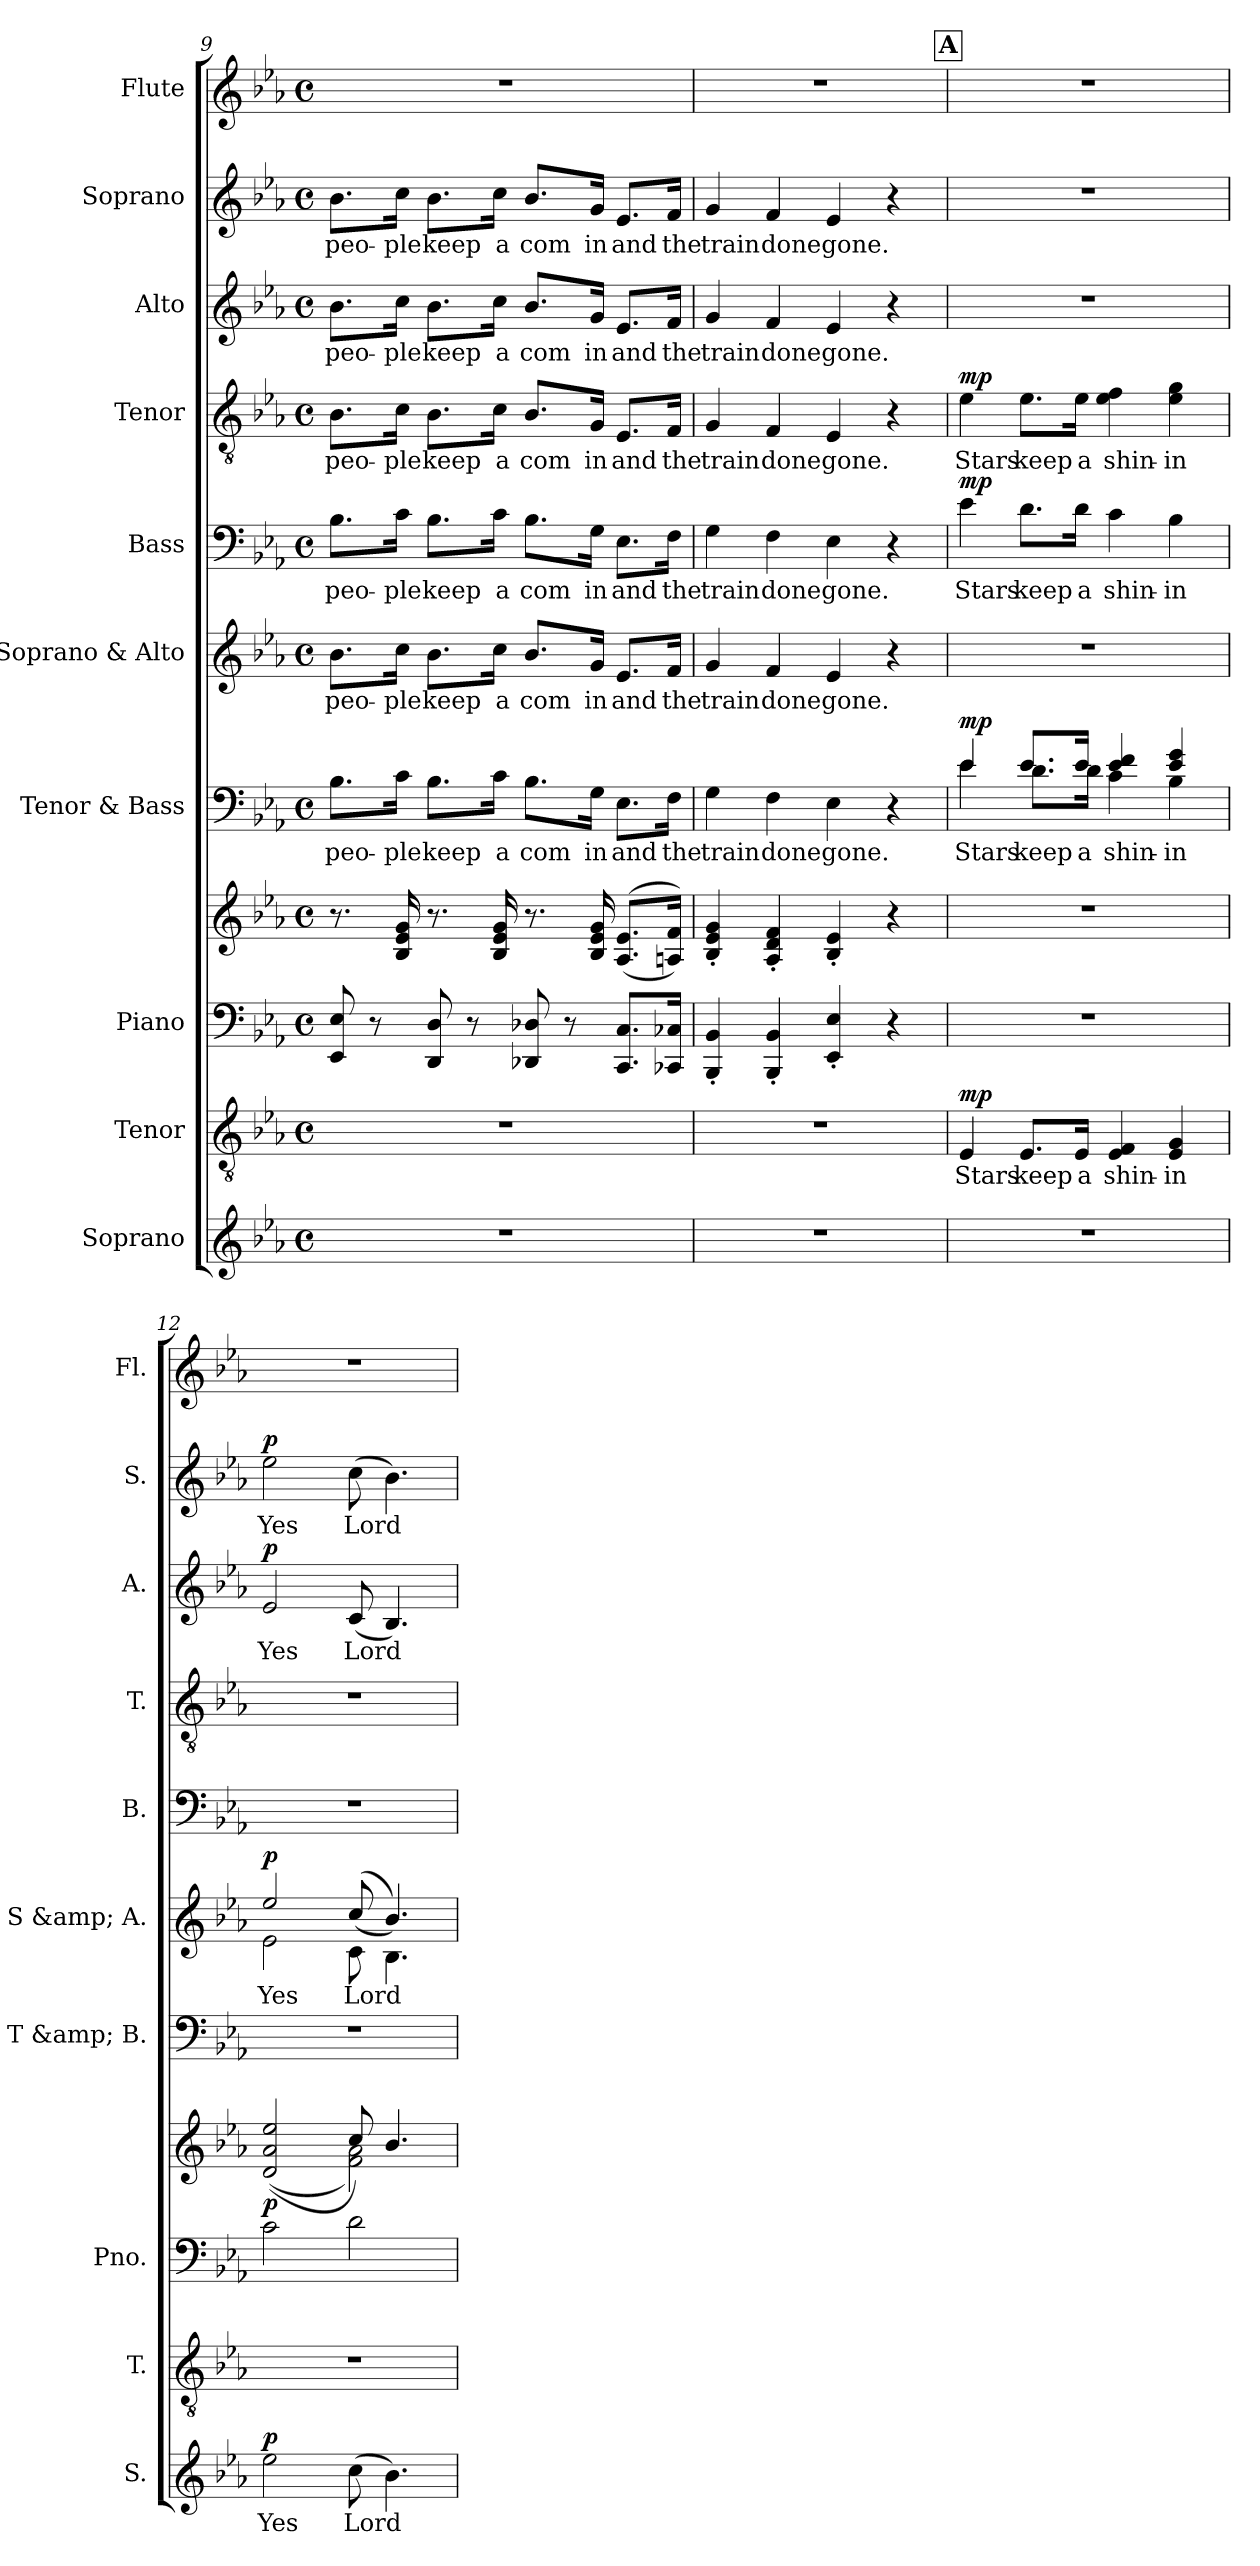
**kern	**text	**dynam	**kern	**text	**dynam	**kern	**kern	**dynam	**kern	**text	**dynam	**kern	**text	**dynam	**kern	**text	**dynam	**kern	**text	**dynam	**kern	**text	**dynam	**kern	**text	**dynam	**kern
*part10	*part10	*part10	*part9	*part9	*part9	*part8	*part8	*part8	*part7	*part7	*part7	*part6	*part6	*part6	*part5	*part5	*part5	*part4	*part4	*part4	*part3	*part3	*part3	*part2	*part2	*part2	*part1
*staff11	*staff11	*staff11	*staff10	*staff10	*staff10	*staff9	*staff8	*staff8/9	*staff7	*staff7	*staff7	*staff6	*staff6	*staff6	*staff5	*staff5	*staff5	*staff4	*staff4	*staff4	*staff3	*staff3	*staff3	*staff2	*staff2	*staff2	*staff1
*I"Soprano	*	*	*I"Tenor	*	*	*I"Piano	*	*	*I"Tenor &amp; Bass	*	*	*I"Soprano &amp; Alto	*	*	*I"Bass	*	*	*I"Tenor	*	*	*I"Alto	*	*	*I"Soprano	*	*	*I"Flute
*I'S.	*	*	*I'T.	*	*	*I'Pno.	*	*	*I'T &amp; B.	*	*	*I'S &amp; A.	*	*	*I'B.	*	*	*I'T.	*	*	*I'A.	*	*	*I'S.	*	*	*I'Fl.
*clefG2	*	*	*clefGv2	*	*	*clefF4	*clefG2	*	*clefF4	*	*	*clefG2	*	*	*clefF4	*	*	*clefGv2	*	*	*clefG2	*	*	*clefG2	*	*	*clefG2
*k[b-e-a-]	*	*	*k[b-e-a-]	*	*	*k[b-e-a-]	*k[b-e-a-]	*	*k[b-e-a-]	*	*	*k[b-e-a-]	*	*	*k[b-e-a-]	*	*	*k[b-e-a-]	*	*	*k[b-e-a-]	*	*	*k[b-e-a-]	*	*	*k[b-e-a-]
*M4/4	*	*	*M4/4	*	*	*M4/4	*M4/4	*	*M4/4	*	*	*M4/4	*	*	*M4/4	*	*	*M4/4	*	*	*M4/4	*	*	*M4/4	*	*	*M4/4
*met(c)	*	*	*met(c)	*	*	*met(c)	*met(c)	*	*met(c)	*	*	*met(c)	*	*	*met(c)	*	*	*met(c)	*	*	*met(c)	*	*	*met(c)	*	*	*met(c)
=9	=9	=9	=9	=9	=9	=9	=9	=9	=9	=9	=9	=9	=9	=9	=9	=9	=9	=9	=9	=9	=9	=9	=9	=9	=9	=9	=9
!	!	!	!	!	!	!	!	!	!	!	!	!	!	!	!	!LO:LY:b	!	!	!LO:LY:b	!	!	!LO:LY:b	!	!	!LO:LY:b	!	!
1r	.	.	1r	.	.	8EE-/ 8E-/	8.r	.	8.B-\L	peo-	.	8.b-\L	peo-	.	8.B-\L	peo-	.	8.B-\L	peo-	.	8.b-\L	peo-	.	8.b-\L	peo-	.	1r
.	.	.	.	.	.	8r	.	.	.	.	.	.	.	.	.	.	.	.	.	.	.	.	.	.	.	.	.
!	!	!	!	!	!	!	!	!	!	!	!	!	!	!	!	!LO:LY:b	!	!	!LO:LY:b	!	!	!LO:LY:b	!	!	!LO:LY:b	!	!
.	.	.	.	.	.	.	16B-/ 16e-/ 16g/	.	16c\Jk	-ple	.	16cc\Jk	-ple	.	16c\Jk	-ple	.	16c\Jk	-ple	.	16cc\Jk	-ple	.	16cc\Jk	-ple	.	.
!	!	!	!	!	!	!	!	!	!	!	!	!	!	!	!	!LO:LY:b	!	!	!LO:LY:b	!	!	!LO:LY:b	!	!	!LO:LY:b	!	!
.	.	.	.	.	.	8DD/ 8D/	8.r	.	8.B-\L	keep	.	8.b-\L	keep	.	8.B-\L	keep	.	8.B-\L	keep	.	8.b-\L	keep	.	8.b-\L	keep	.	.
.	.	.	.	.	.	8r	.	.	.	.	.	.	.	.	.	.	.	.	.	.	.	.	.	.	.	.	.
!	!	!	!	!	!	!	!	!	!	!	!	!	!	!	!	!LO:LY:b	!	!	!LO:LY:b	!	!	!LO:LY:b	!	!	!LO:LY:b	!	!
.	.	.	.	.	.	.	16B-/ 16e-/ 16g/	.	16c\Jk	a	.	16cc\Jk	a	.	16c\Jk	a	.	16c\Jk	a	.	16cc\Jk	a	.	16cc\Jk	a	.	.
!	!	!	!	!	!	!	!	!	!	!	!	!	!	!	!	!LO:LY:b	!	!	!LO:LY:b	!	!	!LO:LY:b	!	!	!LO:LY:b	!	!
.	.	.	.	.	.	8DD-X/ 8D-X/	8.r	.	8.B-\L	com	.	8.b-/L	com	.	8.B-\L	com	.	8.B-/L	com	.	8.b-/L	com	.	8.b-/L	com	.	.
.	.	.	.	.	.	8r	.	.	.	.	.	.	.	.	.	.	.	.	.	.	.	.	.	.	.	.	.
!	!	!	!	!	!	!	!	!	!	!	!	!	!	!	!	!LO:LY:b	!	!	!LO:LY:b	!	!	!LO:LY:b	!	!	!LO:LY:b	!	!
.	.	.	.	.	.	.	16B-/ 16e-/ 16g/	.	16G\Jk	in	.	16g/Jk	in	.	16G\Jk	in	.	16G/Jk	in	.	16g/Jk	in	.	16g/Jk	in	.	.
!	!	!	!	!	!	!	!	!	!	!	!	!	!	!	!	!LO:LY:b	!	!	!LO:LY:b	!	!	!LO:LY:b	!	!	!LO:LY:b	!	!
.	.	.	.	.	.	8.CC/ 8.C/L	(<(<8.A-/ 8.e-/L	.	8.E-\L	and	.	8.e-/L	and	.	8.E-\L	and	.	8.E-/L	and	.	8.e-/L	and	.	8.e-/L	and	.	.
!	!	!	!	!	!	!	!	!	!	!	!	!	!	!	!	!LO:LY:b	!	!	!LO:LY:b	!	!	!LO:LY:b	!	!	!LO:LY:b	!	!
.	.	.	.	.	.	16CC-X/ 16C-X/Jk	16An/ 16f/Jk))	.	16F\Jk	the	.	16f/Jk	the	.	16F\Jk	the	.	16F/Jk	the	.	16f/Jk	the	.	16f/Jk	the	.	.
=10	=10	=10	=10	=10	=10	=10	=10	=10	=10	=10	=10	=10	=10	=10	=10	=10	=10	=10	=10	=10	=10	=10	=10	=10	=10	=10	=10
!	!	!	!	!	!	!	!	!	!	!	!	!	!	!	!	!LO:LY:b	!	!	!LO:LY:b	!	!	!LO:LY:b	!	!	!LO:LY:b	!	!
1r	.	.	1r	.	.	4BBB-/' 4BB-/'	4B-/' 4e-/' 4g/'	.	4G\	train	.	4g/	train	.	4G\	train	.	4G/	train	.	4g/	train	.	4g/	train	.	1r
!	!	!	!	!	!	!	!	!	!	!	!	!	!	!	!	!LO:LY:b	!	!	!LO:LY:b	!	!	!LO:LY:b	!	!	!LO:LY:b	!	!
.	.	.	.	.	.	4BBB-/' 4BB-/'	4A-/' 4d/' 4f/'	.	4F\	done	.	4f/	done	.	4F\	done	.	4F/	done	.	4f/	done	.	4f/	done	.	.
!	!	!	!	!	!	!	!	!	!	!	!	!	!	!	!	!LO:LY:b	!	!	!LO:LY:b	!	!	!LO:LY:b	!	!	!LO:LY:b	!	!
.	.	.	.	.	.	4EE-/' 4E-/'	4B-/' 4e-/'	.	4E-\	gone.	.	4e-/	gone.	.	4E-\	gone.	.	4E-/	gone.	.	4e-/	gone.	.	4e-/	gone.	.	.
.	.	.	.	.	.	4r	4r	.	4r	.	.	4r	.	.	4r	.	.	4r	.	.	4r	.	.	4r	.	.	.
!!LO:REH:place=s1:a:B:fs=14:t=A
=11	=11	=11	=11	=11	=11	=11	=11	=11	=11	=11	=11	=11	=11	=11	=11	=11	=11	=11	=11	=11	=11	=11	=11	=11	=11	=11	=11
*	*	*	*	*	*	*	*	*	*^	*	*	*	*	*	*	*	*	*	*	*	*	*	*	*	*	*	*
!	!	!	!	!	!LO:DY:a	!	!	!	!	!	!	!LO:DY:a	!	!	!	!	!LO:LY:b	!LO:DY:a	!	!LO:LY:b	!LO:DY:a	!	!	!	!	!	!	!
1r	.	.	4E-/	Stars	mp	1r	1r	.	4e-/	4e-\	Stars	mp	1r	.	.	4e-\	Stars	mp	4e-\	Stars	mp	1r	.	.	1r	.	.	1r
!	!	!	!	!	!	!	!	!	!	!	!	!	!	!	!	!	!LO:LY:b	!	!	!LO:LY:b	!	!	!	!	!	!	!	!
.	.	.	8.E-/L	keep	.	.	.	.	8.e-/L	8.d\L	keep	.	.	.	.	8.d\L	keep	.	8.e-\L	keep	.	.	.	.	.	.	.	.
!	!	!	!	!	!	!	!	!	!	!	!	!	!	!	!	!	!LO:LY:b	!	!	!LO:LY:b	!	!	!	!	!	!	!	!
.	.	.	16E-/Jk	a	.	.	.	.	16e-/Jk	16d\Jk	a	.	.	.	.	16d\Jk	a	.	16e-\Jk	a	.	.	.	.	.	.	.	.
!	!	!	!	!	!	!	!	!	!	!	!	!	!	!	!	!	!LO:LY:b	!	!	!LO:LY:b	!	!	!	!	!	!	!	!
.	.	.	4E-/ 4F/	shin-	.	.	.	.	4e-/ 4f/	4c\	shin-	.	.	.	.	4c\	shin-	.	4e-\ 4f\	shin-	.	.	.	.	.	.	.	.
!	!	!	!	!	!	!	!	!	!	!	!	!	!	!	!	!	!LO:LY:b	!	!	!LO:LY:b	!	!	!	!	!	!	!	!
.	.	.	4E-/ 4G/	-in	.	.	.	.	4e-/ 4g/	4B-\	-in	.	.	.	.	4B-\	-in	.	4e-\ 4g\	-in	.	.	.	.	.	.	.	.
!!LO:PB:g=z
=12	=12	=12	=12	=12	=12	=12	=12	=12	=12	=12	=12	=12	=12	=12	=12	=12	=12	=12	=12	=12	=12	=12	=12	=12	=12	=12	=12	=12
*	*	*	*	*	*	*	*^	*	*	*	*	*	*^	*	*	*	*	*	*	*	*	*	*	*	*	*	*	*
!	!	!LO:DY:a	!	!	!	!	!	!	!LO:DY:b	!	!	!	!	!	!	!	!LO:DY:a	!	!	!	!	!	!	!	!LO:LY:b	!LO:DY:a	!	!LO:LY:b	!LO:DY:a	!
*	*	*	*	*	*	*	*	*	*	*v	*v	*	*	*	*	*	*	*	*	*	*	*	*	*	*	*	*	*	*	*
2ee-\	Yes	p	1r	.	.	2c\	(<(<2d/ 2a-/ 2ee-/	2ryy	p	1r	.	.	2ee-/	2e-\	Yes	p	1r	.	.	1r	.	.	2e-/	Yes	p	2ee-\	Yes	p	1r
!	!	!	!	!	!	!	!	!	!	!	!	!	!	!	!	!	!	!	!	!	!	!	!	!LO:LY:b	!	!	!LO:LY:b	!	!
(>8cc\	Lord	.	.	.	.	2d\	8cc/)	2f\ 2a-\)	.	.	.	.	(>(>8cc/	8c\	Lord	.	.	.	.	.	.	.	(<8c/	Lord	.	(>8cc\	Lord	.	.
4.b-\)	.	.	.	.	.	.	4.b-/	.	.	.	.	.	4.b-/))	4.B-\	.	.	.	.	.	.	.	.	4.B-/)	.	.	4.b-\)	.	.	.
*	*	*	*	*	*	*	*v	*v	*	*	*	*	*v	*v	*	*	*	*	*	*	*	*	*	*	*	*	*	*	*
=	=	=	=	=	=	=	=	=	=	=	=	=	=	=	=	=	=	=	=	=	=	=	=	=	=	=	=
*-	*-	*-	*-	*-	*-	*-	*-	*-	*-	*-	*-	*-	*-	*-	*-	*-	*-	*-	*-	*-	*-	*-	*-	*-	*-	*-	*-
